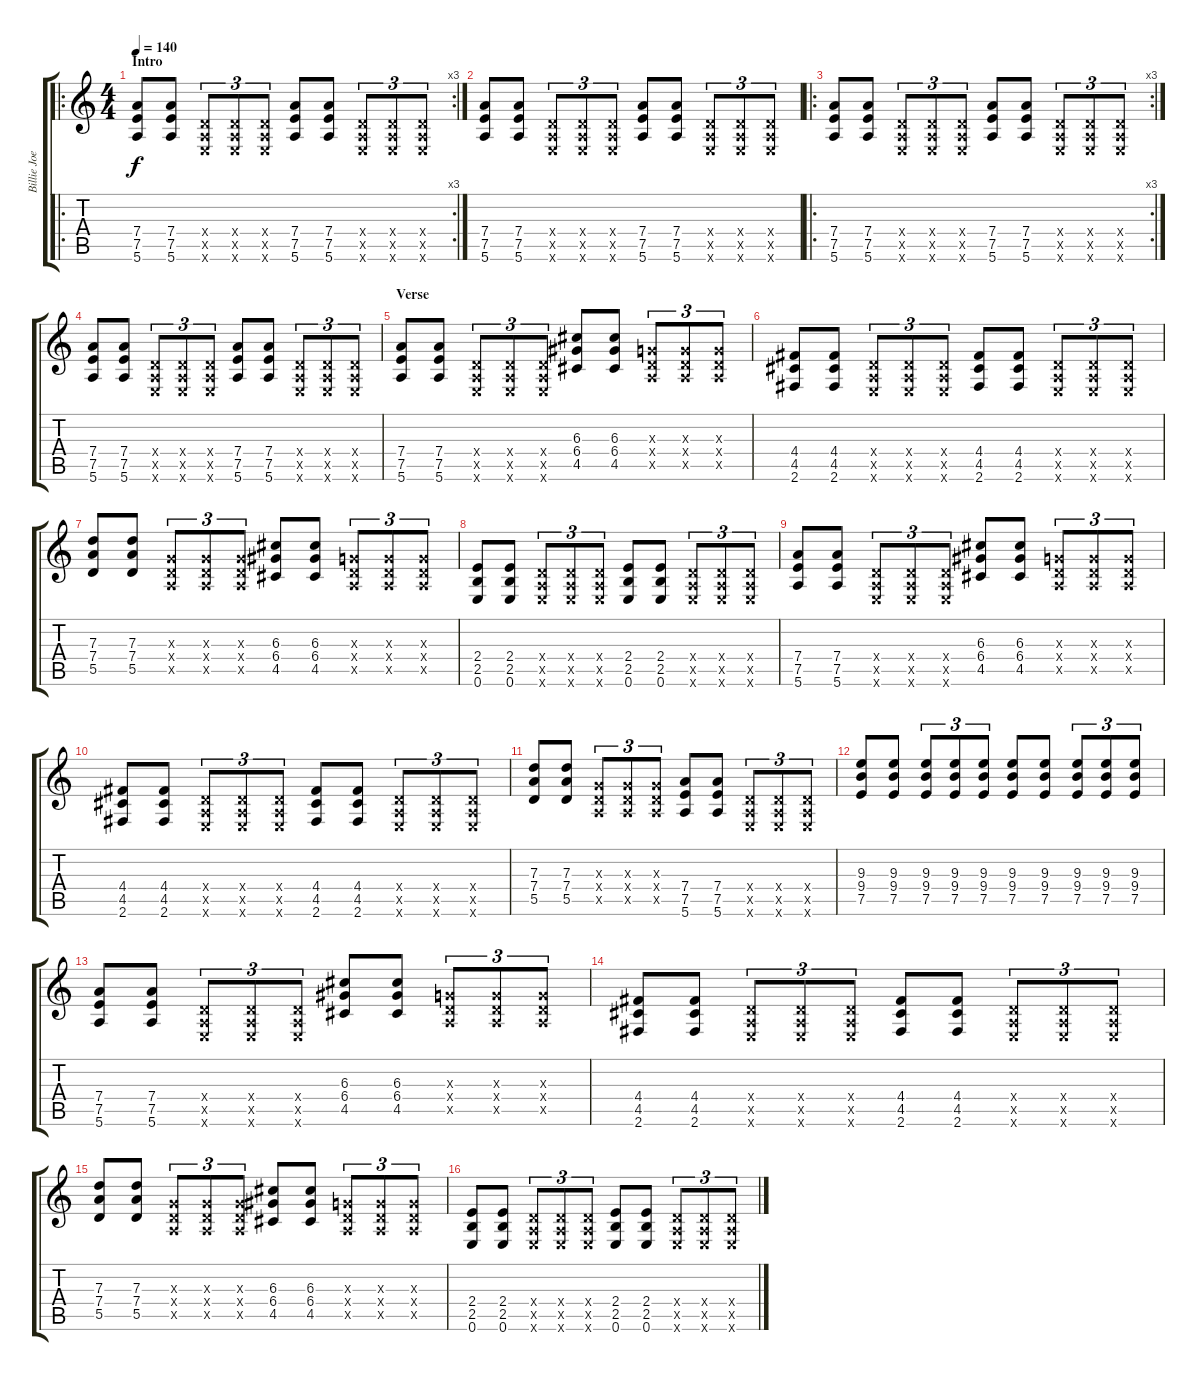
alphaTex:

\track ("Billie Joe" "Billie Joe") {instrument distortionguitar}
\staff {score tabs}
\tuning (E4 B3 G3 D3 A2 E2) {hide}
\ro
\rc 3
\ts (4 4)
\section ("" "Intro")
\tempo 140
\clef g2
\ks c
(7.4 7.5 5.6).8{dy f instrument distortionguitar} (7.4 7.5 5.6).8 (0.4{x} 0.5{x} 0.6{x}).8{tu (3 2)} (0.4{x} 0.5{x} 0.6{x}).8{tu (3 2)} (0.4{x} 0.5{x} 0.6{x}).8{tu (3 2)} (7.4 7.5 5.6).8 (7.4 7.5 5.6).8 (0.4{x} 0.5{x} 0.6{x}).8{tu (3 2)} (0.4{x} 0.5{x} 0.6{x}).8{tu (3 2)} (0.4{x} 0.5{x} 0.6{x}).8{tu (3 2)} |
(7.4 7.5 5.6).8 (7.4 7.5 5.6).8 (0.4{x} 0.5{x} 0.6{x}).8{tu (3 2)} (0.4{x} 0.5{x} 0.6{x}).8{tu (3 2)} (0.4{x} 0.5{x} 0.6{x}).8{tu (3 2)} (7.4 7.5 5.6).8 (7.4 7.5 5.6).8 (0.4{x} 0.5{x} 0.6{x}).8{tu (3 2)} (0.4{x} 0.5{x} 0.6{x}).8{tu (3 2)} (0.4{x} 0.5{x} 0.6{x}).8{tu (3 2)} |
\ro
\rc 3
(7.4 7.5 5.6).8 (7.4 7.5 5.6).8 (0.4{x} 0.5{x} 0.6{x}).8{tu (3 2)} (0.4{x} 0.5{x} 0.6{x}).8{tu (3 2)} (0.4{x} 0.5{x} 0.6{x}).8{tu (3 2)} (7.4 7.5 5.6).8 (7.4 7.5 5.6).8 (0.4{x} 0.5{x} 0.6{x}).8{tu (3 2)} (0.4{x} 0.5{x} 0.6{x}).8{tu (3 2)} (0.4{x} 0.5{x} 0.6{x}).8{tu (3 2)} |
\section ("" "")
(7.4 7.5 5.6).8 (7.4 7.5 5.6).8 (0.4{x} 0.5{x} 0.6{x}).8{tu (3 2)} (0.4{x} 0.5{x} 0.6{x}).8{tu (3 2)} (0.4{x} 0.5{x} 0.6{x}).8{tu (3 2)} (7.4 7.5 5.6).8 (7.4 7.5 5.6).8 (0.4{x} 0.5{x} 0.6{x}).8{tu (3 2)} (0.4{x} 0.5{x} 0.6{x}).8{tu (3 2)} (0.4{x} 0.5{x} 0.6{x}).8{tu (3 2)} |
\section ("" "Verse")
(7.4 7.5 5.6).8 (7.4 7.5 5.6).8 (0.4{x} 0.5{x} 0.6{x}).8{tu (3 2)} (0.4{x} 0.5{x} 0.6{x}).8{tu (3 2)} (0.4{x} 0.5{x} 0.6{x}).8{tu (3 2)} (6.3 6.4 4.5).8 (6.3 6.4 4.5).8 (0.3{x} 0.4{x} 0.5{x}).8{tu (3 2)} (0.3{x} 0.4{x} 0.5{x}).8{tu (3 2)} (0.3{x} 0.4{x} 0.5{x}).8{tu (3 2)} |
(4.4 4.5 2.6).8 (4.4 4.5 2.6).8 (0.4{x} 0.5{x} 0.6{x}).8{tu (3 2)} (0.4{x} 0.5{x} 0.6{x}).8{tu (3 2)} (0.4{x} 0.5{x} 0.6{x}).8{tu (3 2)} (4.4 4.5 2.6).8 (4.4 4.5 2.6).8 (0.4{x} 0.5{x} 0.6{x}).8{tu (3 2)} (0.4{x} 0.5{x} 0.6{x}).8{tu (3 2)} (0.4{x} 0.5{x} 0.6{x}).8{tu (3 2)} |
(7.3 7.4 5.5).8 (7.3 7.4 5.5).8 (0.3{x} 0.4{x} 0.5{x}).8{tu (3 2)} (0.3{x} 0.4{x} 0.5{x}).8{tu (3 2)} (0.3{x} 0.4{x} 0.5{x}).8{tu (3 2)} (6.3 6.4 4.5).8 (6.3 6.4 4.5).8 (0.3{x} 0.4{x} 0.5{x}).8{tu (3 2)} (0.3{x} 0.4{x} 0.5{x}).8{tu (3 2)} (0.3{x} 0.4{x} 0.5{x}).8{tu (3 2)} |
(2.4 2.5 0.6).8 (2.4 2.5 0.6).8 (0.4{x} 0.5{x} 0.6{x}).8{tu (3 2)} (0.4{x} 0.5{x} 0.6{x}).8{tu (3 2)} (0.4{x} 0.5{x} 0.6{x}).8{tu (3 2)} (2.4 2.5 0.6).8 (2.4 2.5 0.6).8 (0.4{x} 0.5{x} 0.6{x}).8{tu (3 2)} (0.4{x} 0.5{x} 0.6{x}).8{tu (3 2)} (0.4{x} 0.5{x} 0.6{x}).8{tu (3 2)} |
(7.4 7.5 5.6).8 (7.4 7.5 5.6).8 (0.4{x} 0.5{x} 0.6{x}).8{tu (3 2)} (0.4{x} 0.5{x} 0.6{x}).8{tu (3 2)} (0.4{x} 0.5{x} 0.6{x}).8{tu (3 2)} (6.3 6.4 4.5).8 (6.3 6.4 4.5).8 (0.3{x} 0.4{x} 0.5{x}).8{tu (3 2)} (0.3{x} 0.4{x} 0.5{x}).8{tu (3 2)} (0.3{x} 0.4{x} 0.5{x}).8{tu (3 2)} |
(4.4 4.5 2.6).8 (4.4 4.5 2.6).8 (0.4{x} 0.5{x} 0.6{x}).8{tu (3 2)} (0.4{x} 0.5{x} 0.6{x}).8{tu (3 2)} (0.4{x} 0.5{x} 0.6{x}).8{tu (3 2)} (4.4 4.5 2.6).8 (4.4 4.5 2.6).8 (0.4{x} 0.5{x} 0.6{x}).8{tu (3 2)} (0.4{x} 0.5{x} 0.6{x}).8{tu (3 2)} (0.4{x} 0.5{x} 0.6{x}).8{tu (3 2)} |
(7.3 7.4 5.5).8 (7.3 7.4 5.5).8 (0.3{x} 0.4{x} 0.5{x}).8{tu (3 2)} (0.3{x} 0.4{x} 0.5{x}).8{tu (3 2)} (0.3{x} 0.4{x} 0.5{x}).8{tu (3 2)} (7.4 7.5 5.6).8 (7.4 7.5 5.6).8 (0.4{x} 0.5{x} 0.6{x}).8{tu (3 2)} (0.4{x} 0.5{x} 0.6{x}).8{tu (3 2)} (0.4{x} 0.5{x} 0.6{x}).8{tu (3 2)} |
(9.3 9.4 7.5).8 (9.3 9.4 7.5).8 (9.3 9.4 7.5).8{tu (3 2)} (9.3 9.4 7.5).8{tu (3 2)} (9.3 9.4 7.5).8{tu (3 2)} (9.3 9.4 7.5).8 (9.3 9.4 7.5).8 (9.3 9.4 7.5).8{tu (3 2)} (9.3 9.4 7.5).8{tu (3 2)} (9.3 9.4 7.5).8{tu (3 2)} |
\section ("" "")
(7.4 7.5 5.6).8 (7.4 7.5 5.6).8 (0.4{x} 0.5{x} 0.6{x}).8{tu (3 2)} (0.4{x} 0.5{x} 0.6{x}).8{tu (3 2)} (0.4{x} 0.5{x} 0.6{x}).8{tu (3 2)} (6.3 6.4 4.5).8 (6.3 6.4 4.5).8 (0.3{x} 0.4{x} 0.5{x}).8{tu (3 2)} (0.3{x} 0.4{x} 0.5{x}).8{tu (3 2)} (0.3{x} 0.4{x} 0.5{x}).8{tu (3 2)} |
(4.4 4.5 2.6).8 (4.4 4.5 2.6).8 (0.4{x} 0.5{x} 0.6{x}).8{tu (3 2)} (0.4{x} 0.5{x} 0.6{x}).8{tu (3 2)} (0.4{x} 0.5{x} 0.6{x}).8{tu (3 2)} (4.4 4.5 2.6).8 (4.4 4.5 2.6).8 (0.4{x} 0.5{x} 0.6{x}).8{tu (3 2)} (0.4{x} 0.5{x} 0.6{x}).8{tu (3 2)} (0.4{x} 0.5{x} 0.6{x}).8{tu (3 2)} |
(7.3 7.4 5.5).8 (7.3 7.4 5.5).8 (0.3{x} 0.4{x} 0.5{x}).8{tu (3 2)} (0.3{x} 0.4{x} 0.5{x}).8{tu (3 2)} (0.3{x} 0.4{x} 0.5{x}).8{tu (3 2)} (6.3 6.4 4.5).8 (6.3 6.4 4.5).8 (0.3{x} 0.4{x} 0.5{x}).8{tu (3 2)} (0.3{x} 0.4{x} 0.5{x}).8{tu (3 2)} (0.3{x} 0.4{x} 0.5{x}).8{tu (3 2)} |
(2.4 2.5 0.6).8 (2.4 2.5 0.6).8 (0.4{x} 0.5{x} 0.6{x}).8{tu (3 2)} (0.4{x} 0.5{x} 0.6{x}).8{tu (3 2)} (0.4{x} 0.5{x} 0.6{x}).8{tu (3 2)} (2.4 2.5 0.6).8 (2.4 2.5 0.6).8 (0.4{x} 0.5{x} 0.6{x}).8{tu (3 2)} (0.4{x} 0.5{x} 0.6{x}).8{tu (3 2)} (0.4{x} 0.5{x} 0.6{x}).8{tu (3 2)}
